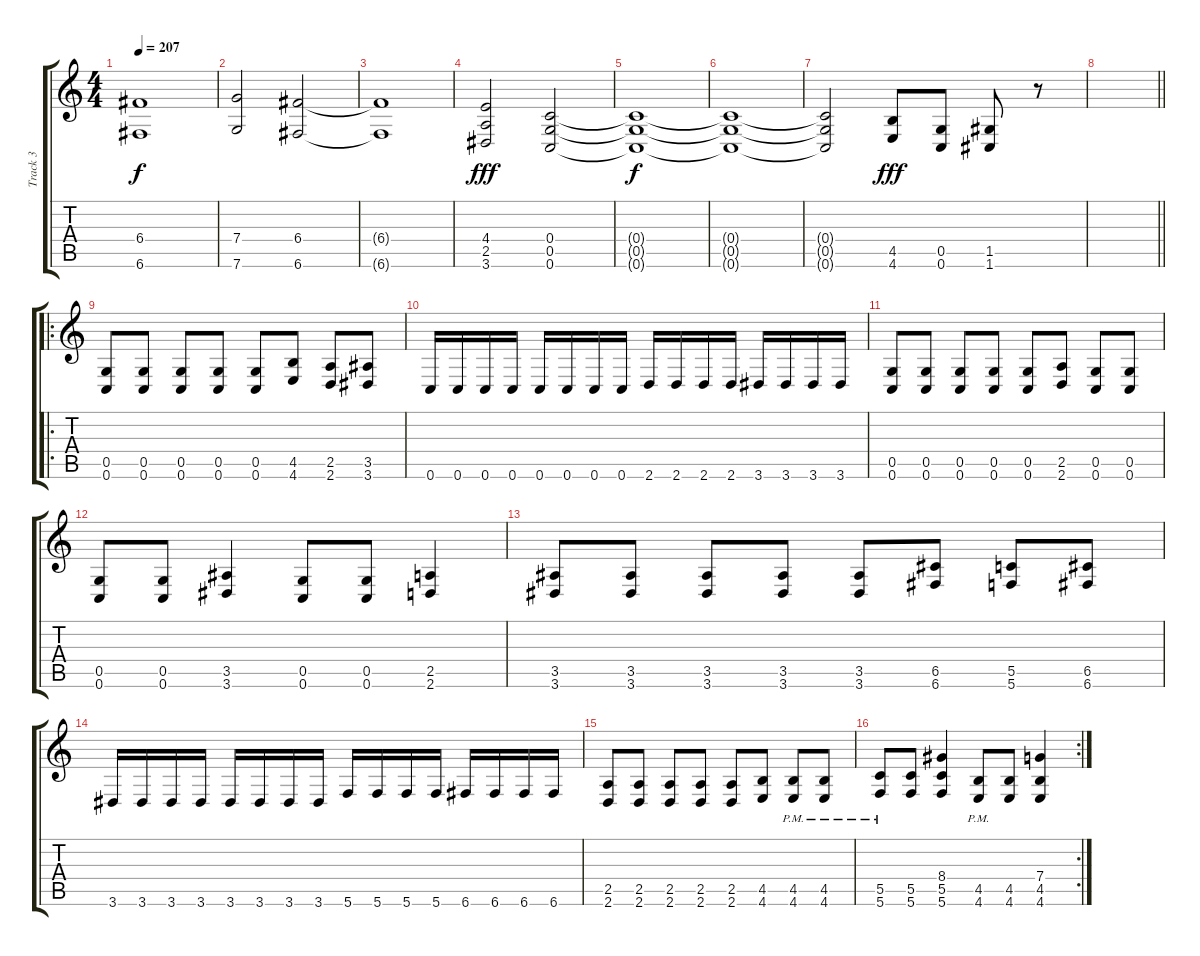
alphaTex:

\track ("Track 3" "Track 3") {instrument distortionguitar}
\staff {score tabs}
\tuning (D4 A3 F3 C3 G2 C2) {hide}
\ts (4 4)
\tempo 207
\clef g2
\ks c
(6.4{t} 6.6{t}).1{dy f} |
(7.4 7.6).2 (6.4 6.6).2 |
(6.4{t} 6.6{t}).1 |
(4.4 2.5 3.6).2{dy fff} (0.4 0.5 0.6).2 |
(0.4{t} 0.5{t} 0.6{t}).1{dy f} |
(0.4{t} 0.5{t} 0.6{t}).1 |
(0.4{t} 0.5{t} 0.6{t}).2 (4.5 4.6).8{dy fff} (0.5 0.6).8 (1.5 1.6).8 r.8 |
\barLineRight lightlight
|
\ro
\section ("" "")
(0.5 0.6).8 (0.5 0.6).8 (0.5 0.6).8 (0.5 0.6).8 (0.5 0.6).8 (4.5 4.6).8 (2.5 2.6).8 (3.5 3.6).8 |
0.6.16 0.6.16 0.6.16 0.6.16 0.6.16 0.6.16 0.6.16 0.6.16 2.6.16 2.6.16 2.6.16 2.6.16 3.6.16 3.6.16 3.6.16 3.6.16 |
(0.5 0.6).8 (0.5 0.6).8 (0.5 0.6).8 (0.5 0.6).8 (0.5 0.6).8 (2.5 2.6).8 (0.5 0.6).8 (0.5 0.6).8 |
(0.5 0.6).8 (0.5 0.6).8 (3.5 3.6).4 (0.5 0.6).8 (0.5 0.6).8 (2.5 2.6).4 |
(3.5 3.6).8 (3.5 3.6).8 (3.5 3.6).8 (3.5 3.6).8 (3.5 3.6).8 (6.5 6.6).8 (5.5 5.6).8 (6.5 6.6).8 |
3.6.16 3.6.16 3.6.16 3.6.16 3.6.16 3.6.16 3.6.16 3.6.16 5.6.16 5.6.16 5.6.16 5.6.16 6.6.16 6.6.16 6.6.16 6.6.16 |
(2.5 2.6).8 (2.5 2.6).8 (2.5 2.6).8 (2.5 2.6).8 (2.5 2.6).8 (4.5 4.6).8 (4.5{pm} 4.6{pm}).8 (4.5{pm} 4.6{pm}).8 |
\rc 2
(5.5{pm} 5.6{pm}).8 (5.5 5.6).8 (8.4 5.5 5.6).4 (4.5{pm} 4.6{pm}).8 (4.5 4.6).8 (7.4 4.5 4.6).4
